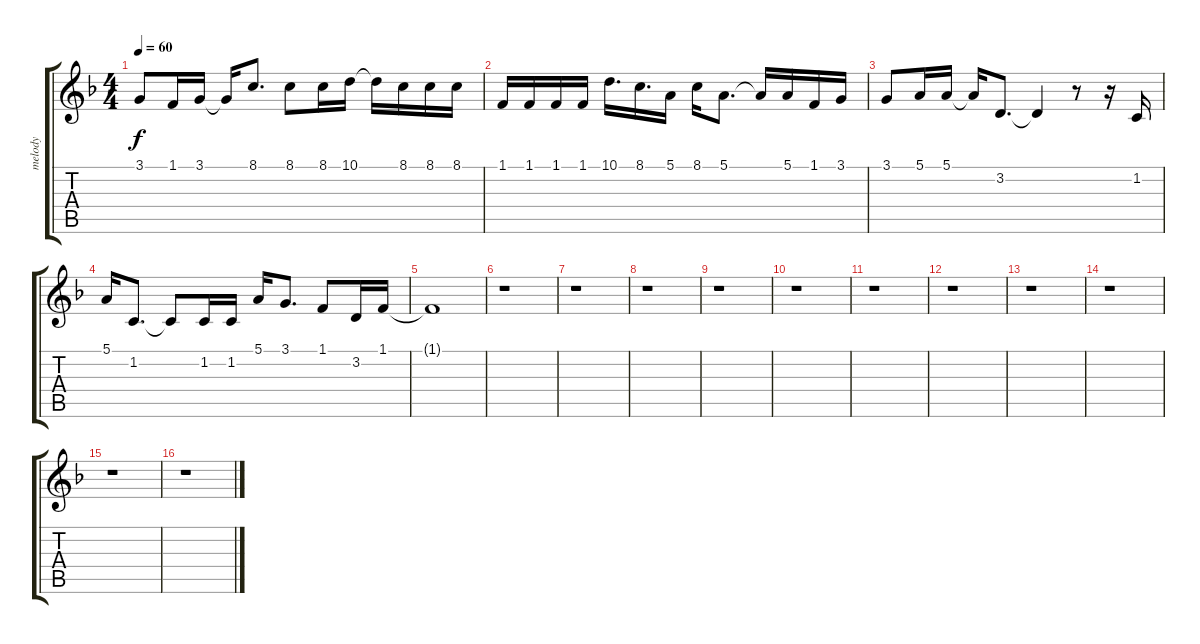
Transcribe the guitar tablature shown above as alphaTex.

\track ("melody" "melody") {instrument flute}
\staff {score tabs}
\tuning (E4 B3 G3 D3 A2 E2) {hide}
\ts (4 4)
\tempo 60
\clef g2
\ks f
3.1.8{dy f} 1.1.16 3.1.16 3.1{t}.16 8.1.8{d} 8.1.8 8.1.16 10.1.16 10.1{t}.16 8.1.16 8.1.16 8.1.16 |
1.1.16 1.1.16 1.1.16 1.1.16 10.1.16{d} 8.1.16{d} 5.1.16 8.1.16 5.1.8{d} 5.1{t}.16 5.1.16 1.1.16 3.1.16 |
3.1.8 5.1.16 5.1.16 5.1{t}.16 3.2.8{d} 3.2{t}.4 r.8 r.16 1.2.16 |
5.1.16 1.2.8{d} 1.2{t}.8 1.2.16 1.2.16 5.1.16 3.1.8{d} 1.1.8 3.2.16 1.1.16 |
1.1{t}.1 |
r.1 |
r.1 |
r.1 |
r.1 |
r.1 |
r.1 |
r.1 |
r.1 |
r.1 |
r.1 |
r.1
